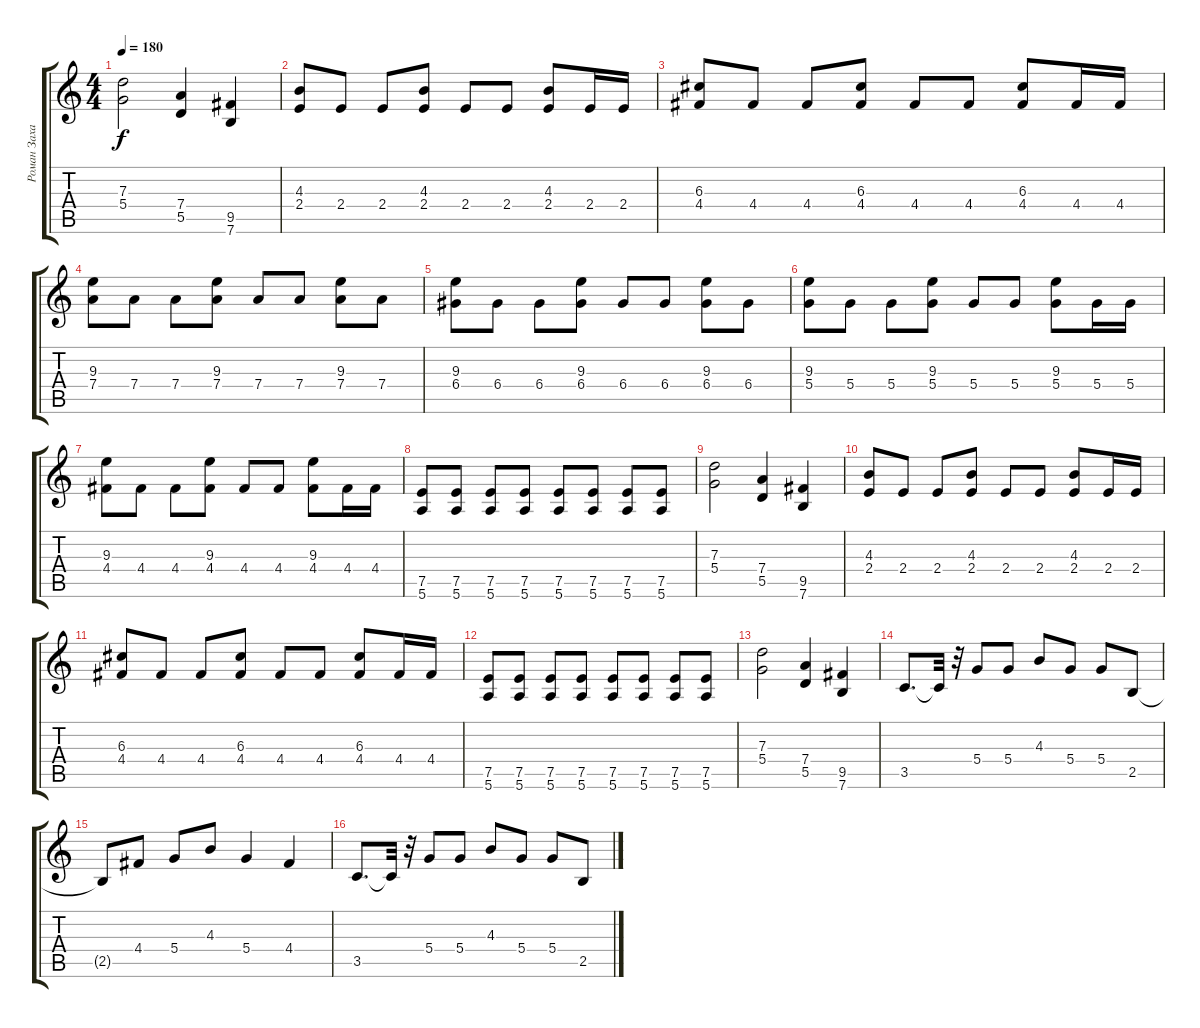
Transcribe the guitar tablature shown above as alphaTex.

\track ("Роман Захаров" "Роман Заха") {instrument distortionguitar}
\staff {score tabs}
\tuning (E4 B3 G3 D3 A2 E2) {hide}
\ts (4 4)
\tempo 180
\clef g2
\ks c
(7.3 5.4).2{dy f} (7.4 5.5).4 (9.5 7.6).4 |
(4.3 2.4).8{balance 8} 2.4.8 2.4.8 (4.3 2.4).8 2.4.8 2.4.8 (4.3 2.4).8 2.4.16 2.4.16 |
(6.3 4.4).8 4.4.8 4.4.8 (6.3 4.4).8 4.4.8 4.4.8 (6.3 4.4).8 4.4.16 4.4.16 |
(9.3 7.4).8 7.4.8 7.4.8 (9.3 7.4).8 7.4.8 7.4.8 (9.3 7.4).8 7.4.8 |
(9.3 6.4).8 6.4.8 6.4.8 (9.3 6.4).8 6.4.8 6.4.8 (9.3 6.4).8 6.4.8 |
(9.3 5.4).8 5.4.8 5.4.8 (9.3 5.4).8 5.4.8 5.4.8 (9.3 5.4).8 5.4.16 5.4.16 |
(9.3 4.4).8 4.4.8 4.4.8 (9.3 4.4).8 4.4.8 4.4.8 (9.3 4.4).8 4.4.16 4.4.16 |
(7.5 5.6).8 (7.5 5.6).8 (7.5 5.6).8 (7.5 5.6).8 (7.5 5.6).8 (7.5 5.6).8 (7.5 5.6).8 (7.5 5.6).8 |
(7.3 5.4).2 (7.4 5.5).4 (9.5 7.6).4 |
(4.3 2.4).8 2.4.8 2.4.8 (4.3 2.4).8 2.4.8 2.4.8 (4.3 2.4).8 2.4.16 2.4.16 |
(6.3 4.4).8 4.4.8 4.4.8 (6.3 4.4).8 4.4.8 4.4.8 (6.3 4.4).8 4.4.16 4.4.16 |
(7.5 5.6).8 (7.5 5.6).8 (7.5 5.6).8 (7.5 5.6).8 (7.5 5.6).8 (7.5 5.6).8 (7.5 5.6).8 (7.5 5.6).8 |
(7.3 5.4).2 (7.4 5.5).4 (9.5 7.6).4 |
3.5.8{d instrument electricguitarclean} 3.5{t}.32 r.32 5.4.8 5.4.8 4.3.8 5.4.8 5.4.8 2.5.8 |
2.5{t}.8 4.4.8 5.4.8 4.3.8 5.4.4 4.4.4 |
3.5.8{d} 3.5{t}.32 r.32 5.4.8 5.4.8 4.3.8 5.4.8 5.4.8 2.5.8
